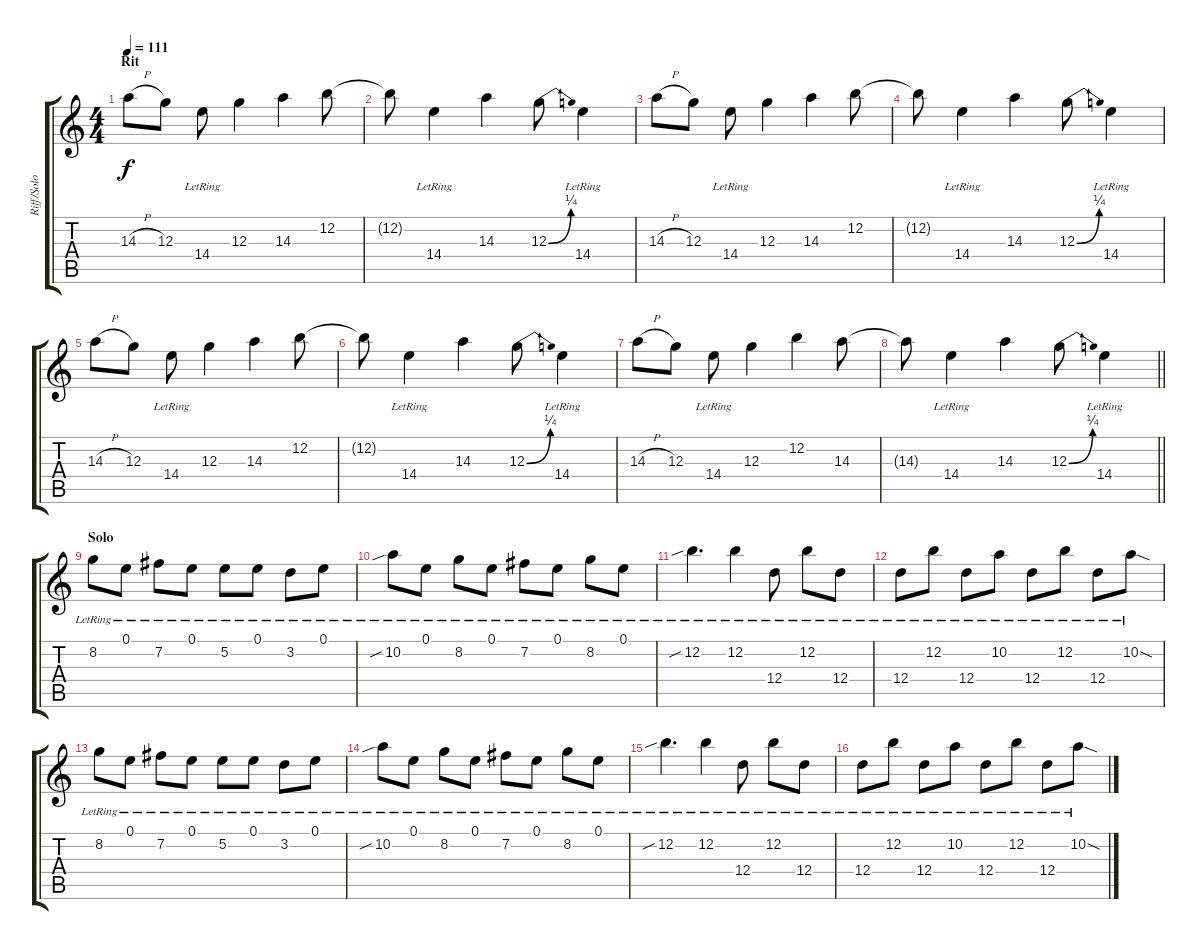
\track ("Riff/Solo" "Riff/Solo") {instrument electricguitarclean}
\staff {score tabs}
\tuning (E4 B3 G3 D3 A2 E2) {hide}
\ts (4 4)
\section ("" "Rit")
\tempo 111
\clef g2
\ks c
14.3{h}.8{dy f} 12.3.8 14.4{lr}.8 12.3.4 14.3.4 12.2.8 |
12.2{t}.8 14.4{lr}.4 14.3.4 12.3{be (bend 0 0 60 1)}.8 14.4{lr}.4 |
14.3{h}.8 12.3.8 14.4{lr}.8 12.3.4 14.3.4 12.2.8 |
12.2{t}.8 14.4{lr}.4 14.3.4 12.3{be (bend 0 0 60 1)}.8 14.4{lr}.4 |
14.3{h}.8 12.3.8 14.4{lr}.8 12.3.4 14.3.4 12.2.8 |
12.2{t}.8 14.4{lr}.4 14.3.4 12.3{be (bend 0 0 60 1)}.8 14.4{lr}.4 |
14.3{h}.8 12.3.8 14.4{lr}.8 12.3.4 12.2.4 14.3.8 |
\barLineRight lightlight
14.3{t}.8 14.4{lr}.4 14.3.4 12.3{be (bend 0 0 60 1)}.8 14.4{lr}.4 |
\section ("" "Solo")
8.2{lr}.8{instrument electricguitarclean} 0.1{lr}.8 7.2{lr}.8 0.1{lr}.8 5.2{lr}.8 0.1{lr}.8 3.2{lr}.8 0.1{lr}.8 |
10.2{sib lr}.8 0.1{lr}.8 8.2{lr}.8 0.1{lr}.8 7.2{lr}.8 0.1{lr}.8 8.2{lr}.8 0.1{lr}.8 |
12.2{sib lr}.4{d} 12.2{lr}.4 12.4{lr}.8 12.2{lr}.8 12.4{lr}.8 |
12.4{lr}.8 12.2{lr}.8 12.4{lr}.8 10.2{lr}.8 12.4{lr}.8 12.2{lr}.8 12.4{lr}.8 10.2{sod lr}.8 |
8.2{lr}.8 0.1{lr}.8 7.2{lr}.8 0.1{lr}.8 5.2{lr}.8 0.1{lr}.8 3.2{lr}.8 0.1{lr}.8 |
10.2{sib lr}.8 0.1{lr}.8 8.2{lr}.8 0.1{lr}.8 7.2{lr}.8 0.1{lr}.8 8.2{lr}.8 0.1{lr}.8 |
12.2{sib lr}.4{d} 12.2{lr}.4 12.4{lr}.8 12.2{lr}.8 12.4{lr}.8 |
12.4{lr}.8 12.2{lr}.8 12.4{lr}.8 10.2{lr}.8 12.4{lr}.8 12.2{lr}.8 12.4{lr}.8 10.2{sod lr}.8
